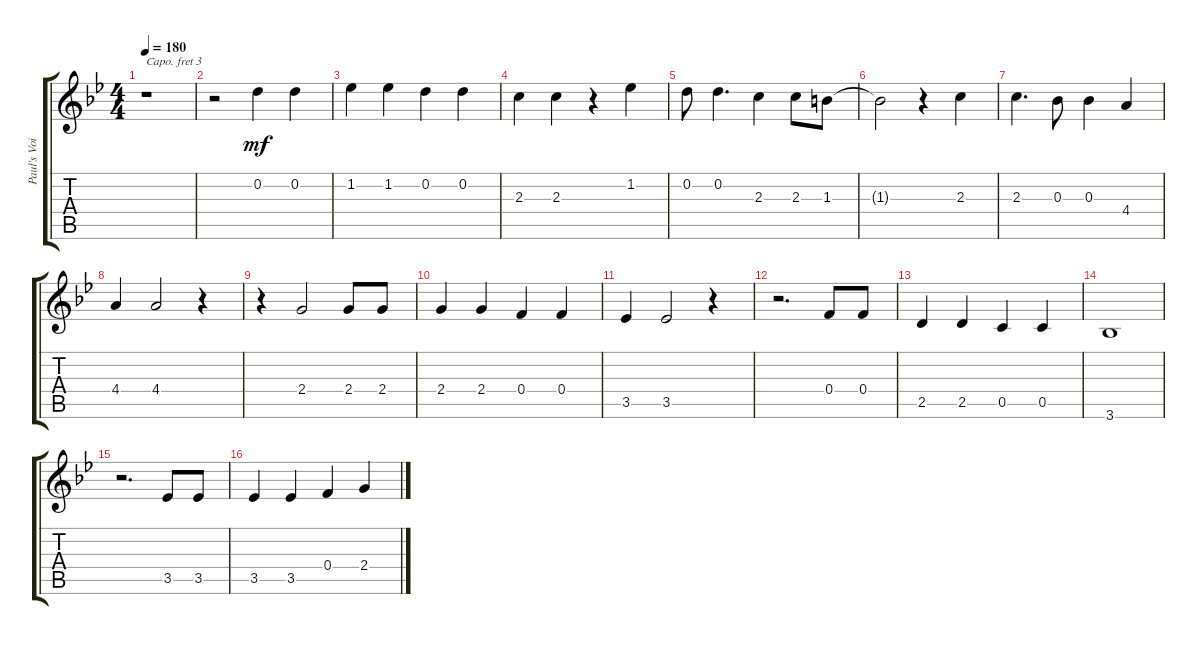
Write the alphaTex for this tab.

\track ("Paul's Voice" "Paul's Voi") {instrument electricguitarclean}
\staff {score tabs}
\capo 3
\tuning (E4 B3 G3 D3 A2 E2) {hide}
\ts (4 4)
\tempo 180
\clef g2
\ks bb
r.1{dy mf} |
r.2 0.2.4 0.2.4 |
1.2.4 1.2.4 0.2.4 0.2.4 |
2.3.4 2.3.4 r.4 1.2.4 |
0.2.8 0.2.4{d} 2.3.4 2.3.8 1.3.8 |
1.3{t}.2 r.4 2.3.4 |
2.3.4{d} 0.3.8 0.3.4 4.4.4 |
4.4.4 4.4.2 r.4 |
r.4 2.4.2 2.4.8 2.4.8 |
2.4.4 2.4.4 0.4.4 0.4.4 |
3.5.4 3.5.2 r.4 |
r.2{d} 0.4.8 0.4.8 |
2.5.4 2.5.4 0.5.4 0.5.4 |
3.6.1 |
r.2{d} 3.5.8 3.5.8 |
3.5.4 3.5.4 0.4.4 2.4.4
